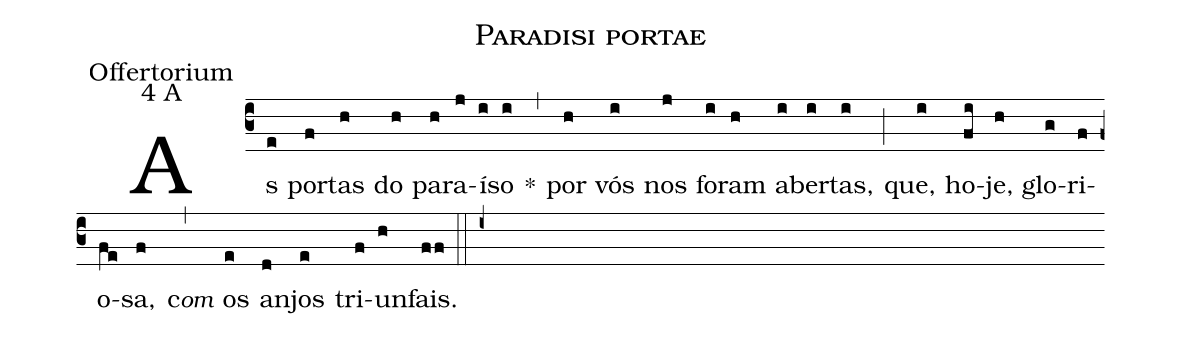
name: Paradisi portae;
office-part: Offertorium;
mode: 4;
mode-differentia: A;
%%
(c3)

As(e) por(f)tas(h) do(h) pa(h)ra(j)í(i)so(i) *(,) por(h) vós(i) nos(j) fo(i)ram(h) a(i)ber(i)tas,(i) (;) que,(i) ho(fi)je(h), glo(g)ri(f)o(fe)sa,(f) (,) c<e>om</e> os(e) an(d)jos(e) tri(f)un(h)fais.(ff)

(::)

(i+)
